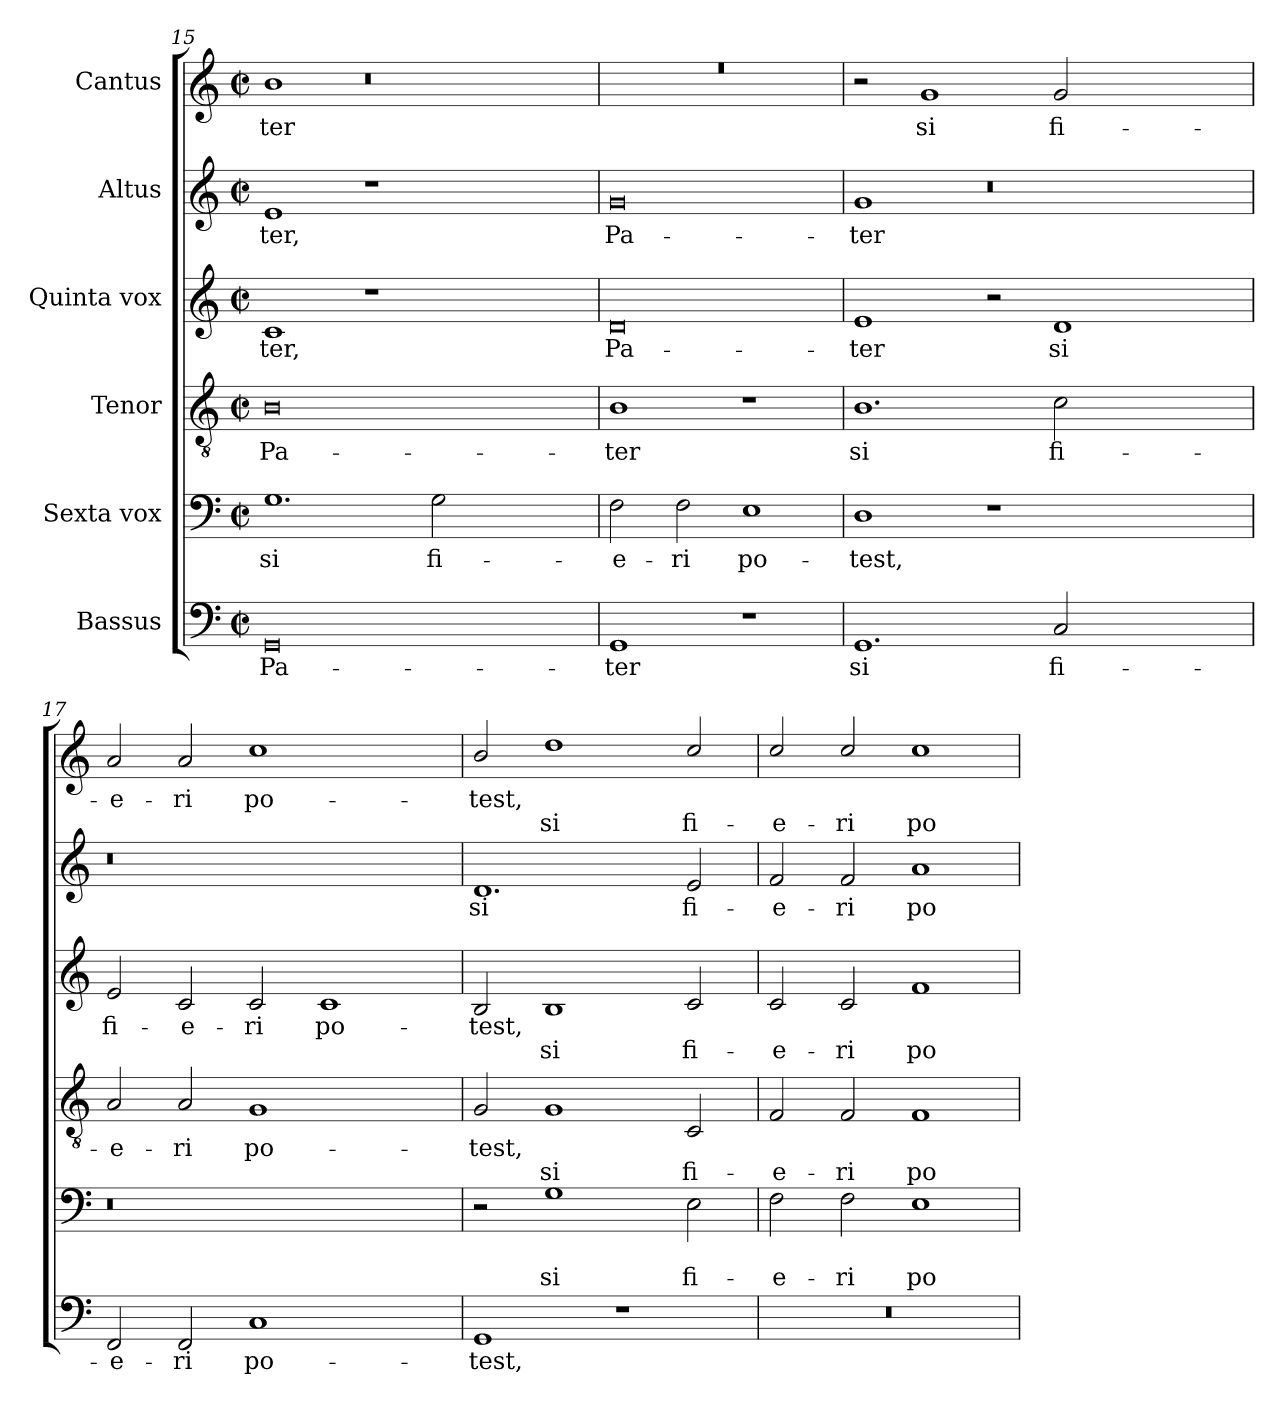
**kern	**text	**kern	**text	**text	**kern	**text	**text	**kern	**text	**text	**kern	**text	**kern	**text	**text
*part6	*part6	*part5	*part5	*part5	*part4	*part4	*part4	*part3	*part3	*part3	*part2	*part2	*part1	*part1	*part1
*staff6	*staff6	*staff5	*staff5	*staff5	*staff4	*staff4	*staff4	*staff3	*staff3	*staff3	*staff2	*staff2	*staff1	*staff1	*staff1
*I"Bassus	*	*I"Sexta vox	*	*	*I"Tenor	*	*	*I"Quinta vox	*	*	*I"Altus	*	*I"Cantus	*	*
*clefF4	*	*clefF4	*	*	*clefGv2	*	*	*clefG2	*	*	*clefG2	*	*clefG2	*	*
*k[]	*	*k[]	*	*	*k[]	*	*	*k[]	*	*	*k[]	*	*k[]	*	*
*C:	*	*C:	*	*	*C:	*	*	*C:	*	*	*C:	*	*C:	*	*
*M4/2	*	*M4/2	*	*	*M4/2	*	*	*M4/2	*	*	*M4/2	*	*M4/2	*	*
*met(c|)	*	*met(c|)	*	*	*met(c|)	*	*	*met(c|)	*	*	*met(c|)	*	*met(c|)	*	*
=15	=15	=15	=15	=15	=15	=15	=15	=15	=15	=15	=15	=15	=15	=15	=15
!	!LO:LY:b	!	!LO:LY:b	!	!	!LO:LY:b	!	!	!LO:LY:b	!	!	!LO:LY:b	!	!LO:LY:b	!
*	*	*	*	*	*	*	*	*	*	*	*	*	*^	*	*
0GG	Pa-	1.G	si	.	0B	Pa-	.	1c	-ter,	.	1e	-ter,	1b	0ryy	-ter	.
.	.	.	.	.	.	.	.	1r	.	.	1r	.	0r	.	.	.
!	!	!	!LO:LY:b	!	!	!	!	!	!	!	!	!	!	!	!	!
.	.	2G	fi-	.	.	.	.	.	.	.	.	.	.	.	.	.
1ryy	.	1ryy	.	.	1ryy	.	.	1ryy	.	.	1ryy	.	.	1ryy	.	.
=15	=15	=15	=15	=15	=15	=15	=15	=15	=15	=15	=15	=15	=15	=15	=15	=15
!	!LO:LY:b	!	!LO:LY:b	!	!	!LO:LY:b	!	!	!LO:LY:b	!	!	!LO:LY:b	!	!	!	!
1GG	-ter	2F	-e-	.	1B	-ter	.	0d	Pa-	.	0g	Pa-	0r	0ryy	.	.
!	!	!	!LO:LY:b	!	!	!	!	!	!	!	!	!	!	!	!	!
.	.	2F	-ri	.	.	.	.	.	.	.	.	.	.	.	.	.
!	!	!	!LO:LY:b	!	!	!	!	!	!	!	!	!	!	!	!	!
1r	.	1E	po-	.	1r	.	.	.	.	.	.	.	.	.	.	.
=16	=16	=16	=16	=16	=16	=16	=16	=16	=16	=16	=16	=16	=16	=16	=16	=16
!	!LO:LY:b	!	!LO:LY:b	!	!	!LO:LY:b	!	!	!LO:LY:b	!	!	!LO:LY:b	!	!	!	!
1.GG	si	1D	-test,	.	1.B	si	.	1e	-ter	.	1g	-ter	2r	0ryy	.	.
!	!	!	!	!	!	!	!	!	!	!	!	!	!	!	!LO:LY:b	!
.	.	.	.	.	.	.	.	.	.	.	.	.	1g	.	si	.
.	.	1r	.	.	.	.	.	2r	.	.	0r	.	.	.	.	.
!	!LO:LY:b	!	!	!	!	!LO:LY:b	!	!	!LO:LY:b	!	!	!	!	!	!LO:LY:b	!
2C	fi-	.	.	.	2c	fi-	.	1d	si	.	.	.	2g	.	fi-	.
1ryy	.	1ryy	.	.	1ryy	.	.	.	.	.	.	.	1ryy	1ryy	.	.
.	.	.	.	.	.	.	.	2ryy	.	.	.	.	.	.	.	.
=17	=17	=17	=17	=17	=17	=17	=17	=17	=17	=17	=17	=17	=17	=17	=17	=17
!	!LO:LY:b	!	!	!	!	!LO:LY:b	!	!	!LO:LY:b	!	!	!	!	!	!LO:LY:b	!
2FF	-e-	0r	.	.	2A	-e-	.	2e	fi-	.	0r	.	2a	0ryy	-e-	.
!	!LO:LY:b	!	!	!	!	!LO:LY:b	!	!	!LO:LY:b	!	!	!	!	!	!LO:LY:b	!
2FF	-ri	.	.	.	2A	-ri	.	2c	-e-	.	.	.	2a	.	-ri	.
!	!LO:LY:b	!	!	!	!	!LO:LY:b	!	!	!LO:LY:b	!	!	!	!	!	!LO:LY:b	!
1C	po-	.	.	.	1G	po-	.	2c	-ri	.	.	.	1cc	.	po-	.
!	!	!	!	!	!	!	!	!	!LO:LY:b	!	!	!	!	!	!	!
.	.	.	.	.	.	.	.	1c	po-	.	.	.	.	.	.	.
2ryy	.	2ryy	.	.	2ryy	.	.	.	.	.	2ryy	.	2ryy	2ryy	.	.
=18	=18	=18	=18	=18	=18	=18	=18	=18	=18	=18	=18	=18	=18	=18	=18	=18
!	!LO:LY:b	!	!	!	!	!LO:LY:b	!	!	!LO:LY:b	!	!	!LO:LY:b	!	!	!LO:LY:b	!
1GG	-test,	2r	.	.	2G	-test,	.	2B	-test,	.	1.d	si	2b	0ryy	-test,	.
!	!	!	!	!LO:LY:b	!	!	!LO:LY:b	!	!	!LO:LY:b	!	!	!	!	!	!LO:LY:b
.	.	1G	.	si	1G	.	si	1B	.	si	.	.	1dd	.	.	si
1r	.	.	.	.	.	.	.	.	.	.	.	.	.	.	.	.
!	!	!	!	!LO:LY:b	!	!	!LO:LY:b	!	!	!LO:LY:b	!	!LO:LY:b	!	!	!	!LO:LY:b
.	.	2E	.	fi-	2C	.	fi-	2c	.	fi-	2e	fi-	2cc	.	.	fi-
=19	=19	=19	=19	=19	=19	=19	=19	=19	=19	=19	=19	=19	=19	=19	=19	=19
!	!	!	!	!LO:LY:b	!	!	!LO:LY:b	!	!	!LO:LY:b	!	!LO:LY:b	!	!	!	!LO:LY:b
0r	.	2F	.	-e-	2F	.	-e-	2c	.	-e-	2f	-e-	2cc	0ryy	.	-e-
!	!	!	!	!LO:LY:b	!	!	!LO:LY:b	!	!	!LO:LY:b	!	!LO:LY:b	!	!	!	!LO:LY:b
.	.	2F	.	-ri	2F	.	-ri	2c	.	-ri	2f	-ri	2cc	.	.	-ri
!	!	!	!	!LO:LY:b	!	!	!LO:LY:b	!	!	!LO:LY:b	!	!LO:LY:b	!	!	!	!LO:LY:b
.	.	1E	.	po-	1F	.	po-	1f	.	po-	1a	po-	1cc	.	.	po-
*	*	*	*	*	*	*	*	*	*	*	*	*	*v	*v	*	*
=	=	=	=	=	=	=	=	=	=	=	=	=	=	=	=
*-	*-	*-	*-	*-	*-	*-	*-	*-	*-	*-	*-	*-	*-	*-	*-
